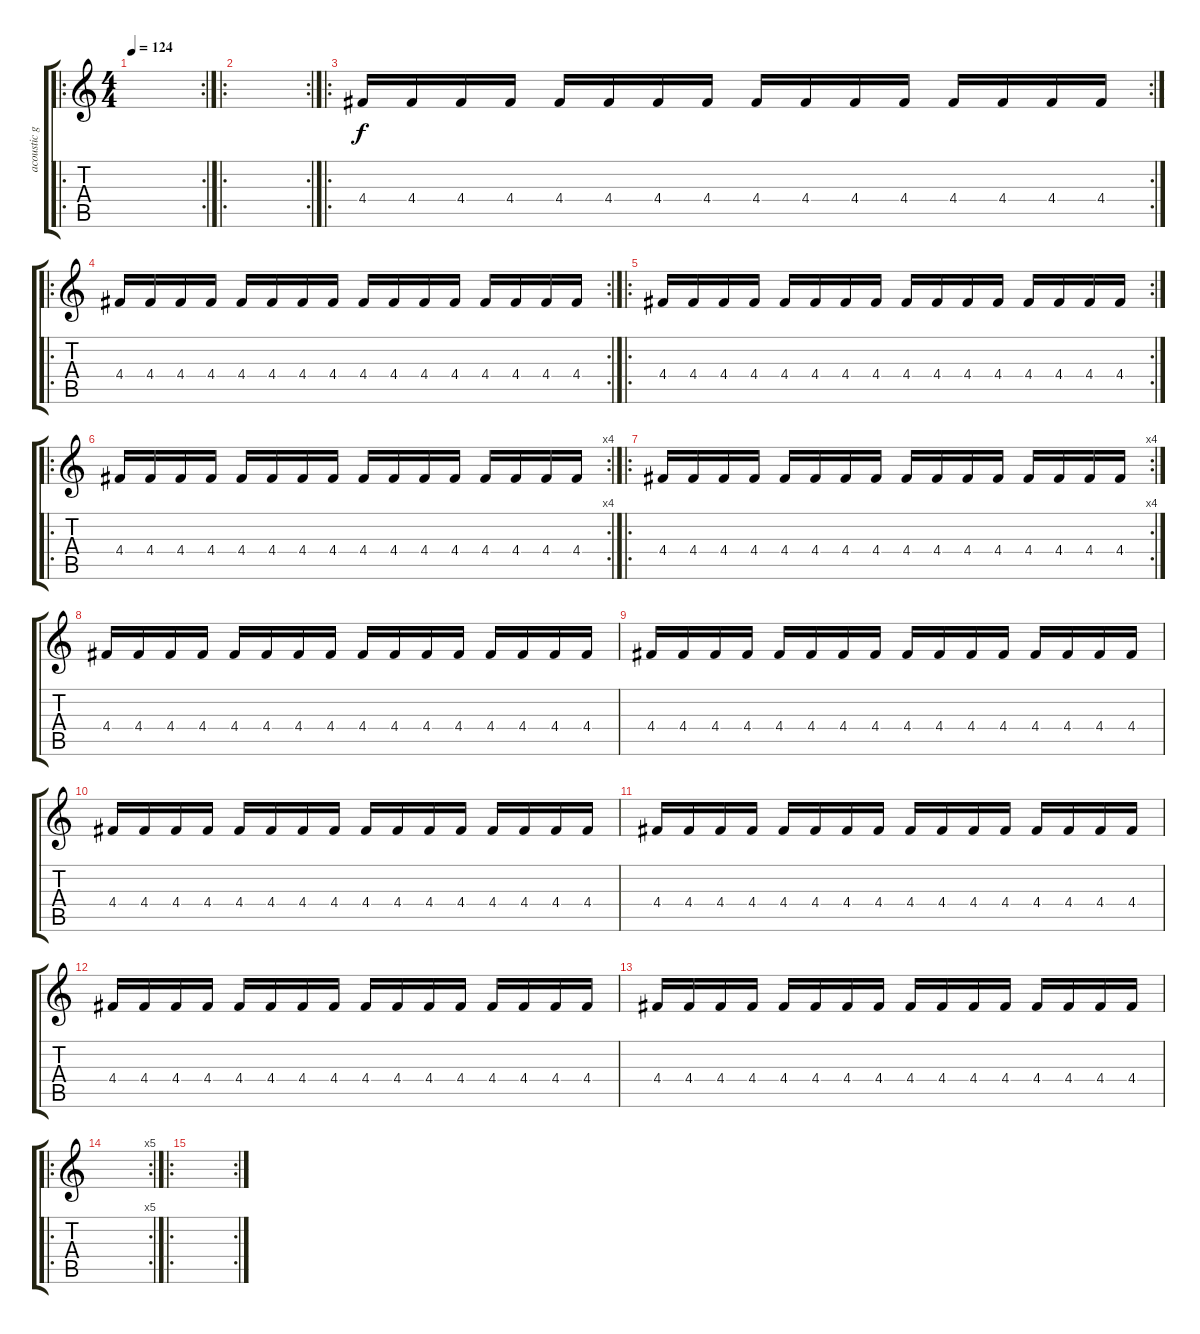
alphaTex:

\track ("acoustic guitar 1" "acoustic g") {instrument acousticguitarnylon}
\staff {score tabs}
\tuning (E4 B3 G3 D3 A2 E2) {hide}
\ro
\rc 2
\ts (4 4)
\tempo 124
\clef g2
\ks c
|
\ro
\rc 2
|
\ro
\rc 2
4.4.16 4.4.16 4.4.16 4.4.16 4.4.16 4.4.16 4.4.16 4.4.16 4.4.16 4.4.16 4.4.16 4.4.16 4.4.16 4.4.16 4.4.16 4.4.16 |
\ro
\rc 2
4.4.16 4.4.16 4.4.16 4.4.16 4.4.16 4.4.16 4.4.16 4.4.16 4.4.16 4.4.16 4.4.16 4.4.16 4.4.16 4.4.16 4.4.16 4.4.16 |
\ro
\rc 2
4.4.16 4.4.16 4.4.16 4.4.16 4.4.16 4.4.16 4.4.16 4.4.16 4.4.16 4.4.16 4.4.16 4.4.16 4.4.16 4.4.16 4.4.16 4.4.16 |
\ro
\rc 4
4.4.16 4.4.16 4.4.16 4.4.16 4.4.16 4.4.16 4.4.16 4.4.16 4.4.16 4.4.16 4.4.16 4.4.16 4.4.16 4.4.16 4.4.16 4.4.16 |
\ro
\rc 4
4.4.16 4.4.16 4.4.16 4.4.16 4.4.16 4.4.16 4.4.16 4.4.16 4.4.16 4.4.16 4.4.16 4.4.16 4.4.16 4.4.16 4.4.16 4.4.16 |
4.4.16 4.4.16 4.4.16 4.4.16 4.4.16 4.4.16 4.4.16 4.4.16 4.4.16 4.4.16 4.4.16 4.4.16 4.4.16 4.4.16 4.4.16 4.4.16 |
4.4.16 4.4.16 4.4.16 4.4.16 4.4.16 4.4.16 4.4.16 4.4.16 4.4.16 4.4.16 4.4.16 4.4.16 4.4.16 4.4.16 4.4.16 4.4.16 |
4.4.16 4.4.16 4.4.16 4.4.16 4.4.16 4.4.16 4.4.16 4.4.16 4.4.16 4.4.16 4.4.16 4.4.16 4.4.16 4.4.16 4.4.16 4.4.16 |
4.4.16 4.4.16 4.4.16 4.4.16 4.4.16 4.4.16 4.4.16 4.4.16 4.4.16 4.4.16 4.4.16 4.4.16 4.4.16 4.4.16 4.4.16 4.4.16 |
4.4.16 4.4.16 4.4.16 4.4.16 4.4.16 4.4.16 4.4.16 4.4.16 4.4.16 4.4.16 4.4.16 4.4.16 4.4.16 4.4.16 4.4.16 4.4.16 |
4.4.16 4.4.16 4.4.16 4.4.16 4.4.16 4.4.16 4.4.16 4.4.16 4.4.16 4.4.16 4.4.16 4.4.16 4.4.16 4.4.16 4.4.16 4.4.16 |
\ro
\rc 5
|
\ro
\rc 2
